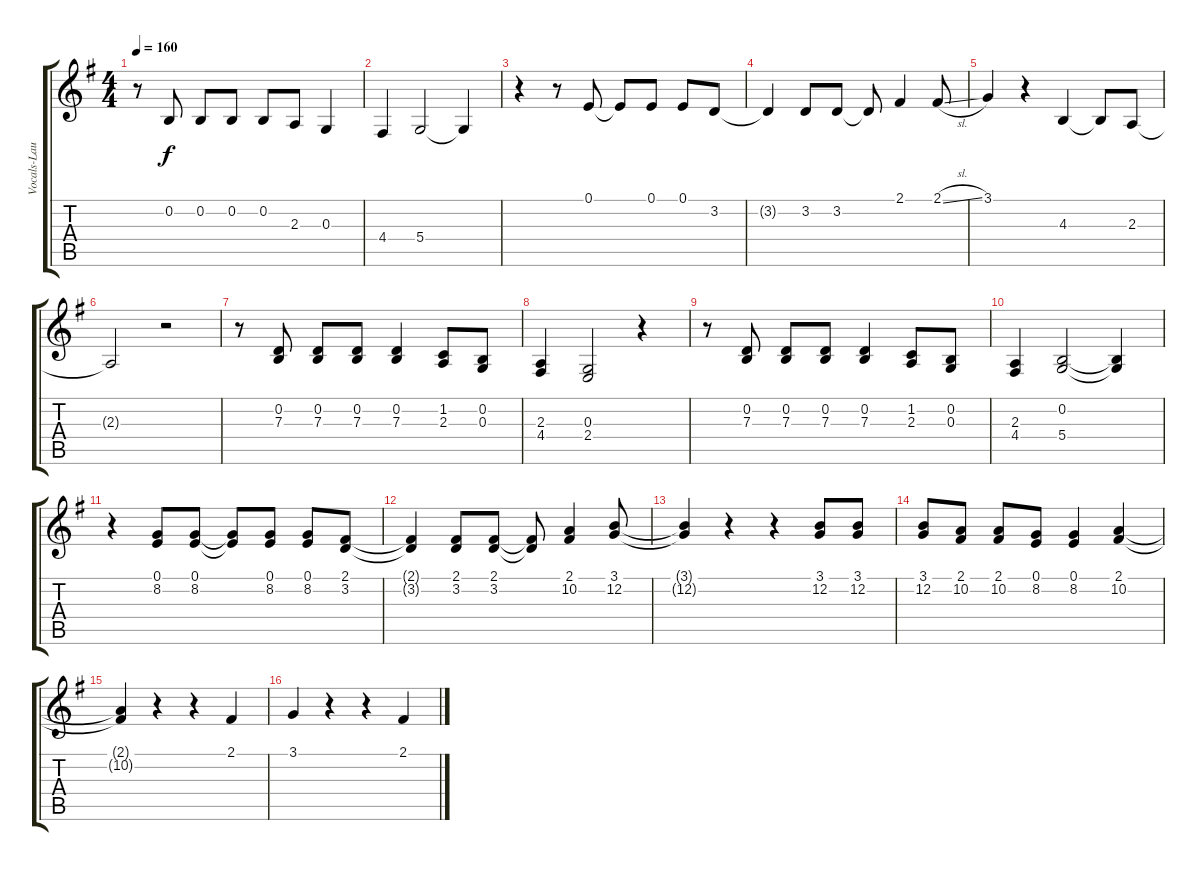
\track ("Vocals-Lauri" "Vocals-Lau") {instrument brightacousticpiano}
\staff {score tabs}
\tuning (E4 B3 G3 D3 A2 E2) {hide}
\ts (4 4)
\tempo 160
\clef g2
\ks g
r.8{dy f} 0.2.8 0.2.8 0.2.8 0.2.8 2.3.8 0.3.4 |
4.4.4 5.4.2 5.4{t}.4 |
r.4 r.8 0.1.8 0.1{t}.8 0.1.8 0.1.8 3.2.8 |
3.2{t}.4 3.2.8 3.2.8 3.2{t}.8 2.1.4 2.1{sl}.8 |
3.1.4 r.4 4.3.4 4.3{t}.8 2.3.8 |
2.3{t}.2 r.2 |
r.8 (0.2 7.3).8 (0.2 7.3).8 (0.2 7.3).8 (0.2 7.3).4 (1.2 2.3).8 (0.2 0.3).8 |
(2.3 4.4).4 (0.3 2.4).2 r.4 |
r.8 (0.2 7.3).8 (0.2 7.3).8 (0.2 7.3).8 (0.2 7.3).4 (1.2 2.3).8 (0.2 0.3).8 |
(2.3 4.4).4 (0.2 5.4).2 (0.2{t} 5.4{t}).4 |
r.4 (0.1 8.2).8 (0.1 8.2).8 (0.1{t} 8.2{t}).8 (0.1 8.2).8 (0.1 8.2).8 (2.1 3.2).8 |
(2.1{t} 3.2{t}).4 (2.1 3.2).8 (2.1 3.2).8 (2.1{t} 3.2{t}).8 (2.1 10.2).4 (3.1 12.2).8 |
(3.1{t} 12.2{t}).4 r.4 r.4 (3.1 12.2).8 (3.1 12.2).8 |
(3.1 12.2).8 (2.1 10.2).8 (2.1 10.2).8 (0.1 8.2).8 (0.1 8.2).4 (2.1 10.2).4 |
(2.1{t} 10.2{t}).4 r.4 r.4 2.1.4 |
3.1.4 r.4 r.4 2.1.4
